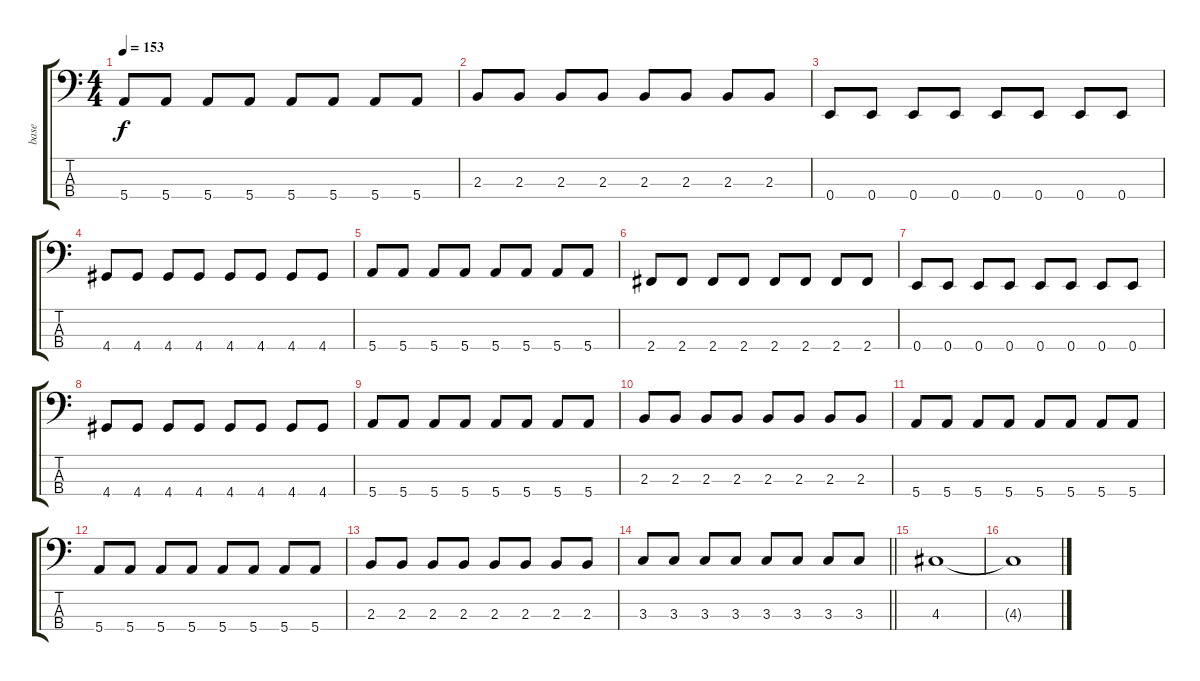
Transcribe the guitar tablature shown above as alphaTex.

\track ("base" "base") {instrument electricbassfinger}
\staff {score tabs}
\tuning (G2 D2 A1 E1) {hide}
\ts (4 4)
\tempo 153
\clef f4
\ks c
5.4.8{dy f} 5.4.8 5.4.8 5.4.8 5.4.8 5.4.8 5.4.8 5.4.8 |
2.3.8 2.3.8 2.3.8 2.3.8 2.3.8 2.3.8 2.3.8 2.3.8 |
0.4.8 0.4.8 0.4.8 0.4.8 0.4.8 0.4.8 0.4.8 0.4.8 |
4.4.8 4.4.8 4.4.8 4.4.8 4.4.8 4.4.8 4.4.8 4.4.8 |
5.4.8 5.4.8 5.4.8 5.4.8 5.4.8 5.4.8 5.4.8 5.4.8 |
2.4.8 2.4.8 2.4.8 2.4.8 2.4.8 2.4.8 2.4.8 2.4.8 |
0.4.8 0.4.8 0.4.8 0.4.8 0.4.8 0.4.8 0.4.8 0.4.8 |
4.4.8 4.4.8 4.4.8 4.4.8 4.4.8 4.4.8 4.4.8 4.4.8 |
5.4.8 5.4.8 5.4.8 5.4.8 5.4.8 5.4.8 5.4.8 5.4.8 |
2.3.8 2.3.8 2.3.8 2.3.8 2.3.8 2.3.8 2.3.8 2.3.8 |
5.4.8 5.4.8 5.4.8 5.4.8 5.4.8 5.4.8 5.4.8 5.4.8 |
5.4.8 5.4.8 5.4.8 5.4.8 5.4.8 5.4.8 5.4.8 5.4.8 |
2.3.8 2.3.8 2.3.8 2.3.8 2.3.8 2.3.8 2.3.8 2.3.8 |
\barLineRight lightlight
3.3.8 3.3.8 3.3.8 3.3.8 3.3.8 3.3.8 3.3.8 3.3.8 |
4.3.1 |
4.3{t}.1
